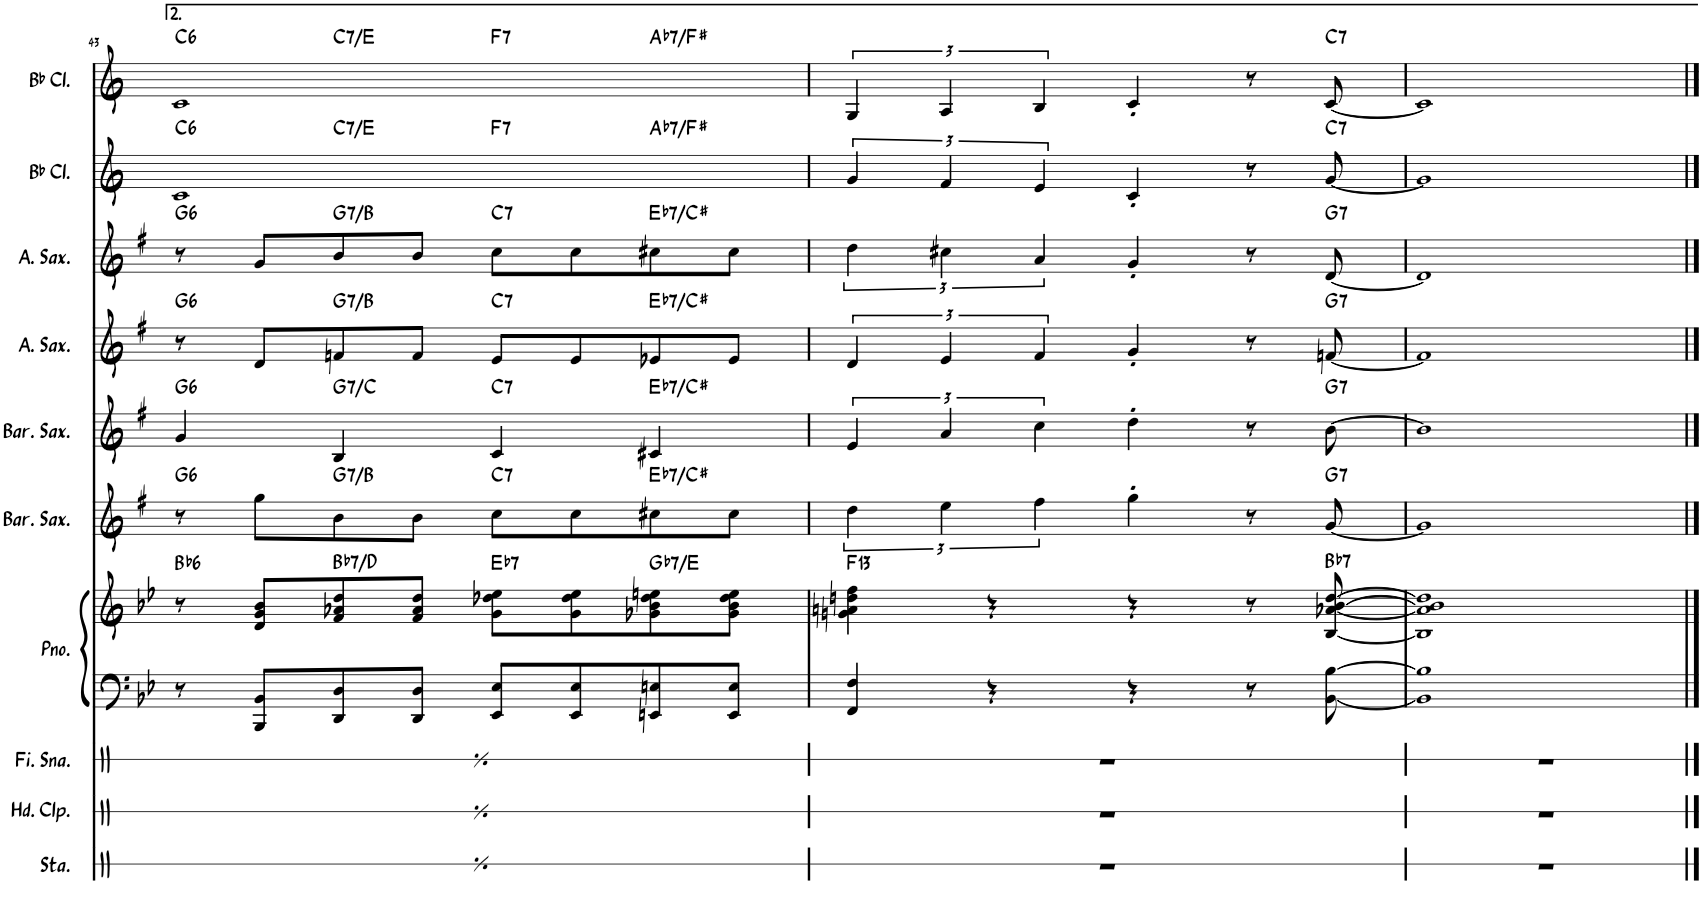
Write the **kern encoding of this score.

**kern	**kern	**kern	**kern	**kern	**harte	**kern	**kern	**harte	**kern	**kern	**harte	**kern	**kern	**harte
*part10	*part9	*part8	*part7	*part7	*part7	*part6	*part5	*part5	*part4	*part3	*part3	*part2	*part1	*part1
*staff11	*staff10	*staff9	*staff8	*staff7	*	*staff6	*staff5	*	*staff4	*staff3	*	*staff2	*staff1	*
*I"Stamp	*I"Hand Clap	*I"Finger Snap	*I"Piano	*	*	*I"Baritone Saxophone	*I"Baritone Saxophone	*	*I"Alto Saxophone	*I"Alto Saxophone	*	*I"Bb Clarinet	*I"Bb Clarinet	*
*I'Sta.	*I'Hd. Clp.	*I'Fi. Sna.	*I'Pno.	*	*	*I'Bar. Sax.	*I'Bar. Sax.	*	*I'A. Sax.	*I'A. Sax.	*	*I'Bb Cl.	*I'Bb Cl.	*
!!LO:PB:g=z
*clefX	*clefX	*clefX	*clefF4	*clefG2	*	*clefG2	*clefG2	*	*clefG2	*clefG2	*	*clefG2	*clefG2	*
*	*	*	*	*	*	*Trd12c21	*Trd12c21	*	*Trd5c9	*Trd5c9	*	*Trd1c2	*Trd1c2	*
*k[]	*k[]	*k[]	*k[b-e-]	*k[b-e-]	*	*k[f#]	*k[f#]	*	*k[f#]	*k[f#]	*	*k[]	*k[]	*
*M4/4	*M4/4	*M4/4	*M4/4	*M4/4	*	*M4/4	*M4/4	*	*M4/4	*M4/4	*	*M4/4	*M4/4	*
=43	=43	=43	=43	=43	=43	=43	=43	=43	=43	=43	=43	=43	=43	=43
!	!	!	!	!	!LO:H:kt=6	!	!	!LO:H:kt=6	!	!	!LO:H:kt=6	!	!	!LO:H:kt=6
*	*	*	*	*	*	*	*	*	*	*	*	*	*^	*
*	*	*	*	*	*	*	*	*	*	*	*	*	*	*^	*
*	*	*	*	*	*	*	*	*	*	*	*	*	*	*	*^	*
1r	1r	1r	8r	8r	Bb:maj6	8r	4g/	G:maj6	8r	8r	G:maj6	1c	1c	4ryy	2ryy	2.ryy	C:maj6
.	.	.	8BBB-/ 8BB-/L	8d/ 8g/ 8b-/L	.	8gg\L	.	.	8d/L	8g/L	.	.	.	.	.	.	.
!	!	!	!	!	!LO:H:kt=7	!	!	!LO:H:kt=7	!	!	!LO:H:kt=7	!	!	!	!	!	!LO:H:kt=7
.	.	.	8DD/ 8D/	8f/ 8a-X/ 8dd/	Bb:7/3	8b\	4B/	G:7/4	8fn/	8b/	G:7/3	.	.	2.ryy	.	.	C:7/3
.	.	.	8DD/ 8D/J	8f/ 8a-/ 8dd/J	.	8b\J	.	.	8f/J	8b/J	.	.	.	.	.	.	.
!	!	!	!	!	!LO:H:kt=7	!	!	!LO:H:kt=7	!	!	!LO:H:kt=7	!	!	!	!	!	!LO:H:kt=7
.	.	.	8EE-/ 8E-/L	8g\ 8dd-X\ 8ee-\L	Eb:7	8cc\L	4c/	C:7	8e/L	8cc\L	C:7	.	.	.	2ryy	.	F:7
.	.	.	8EE-/ 8E-/	8g\ 8dd-\ 8ee-\	.	8cc\	.	.	8e/	8cc\	.	.	.	.	.	.	.
!	!	!	!	!	!LO:H:kt=7	!	!	!LO:H:kt=7	!	!	!LO:H:kt=7	!	!	!	!	!	!LO:H:kt=7
.	.	.	8EEn/ 8En/	8g-X\ 8b-\ 8dd-\ 8een\	Gb:7/#6	8cc#X\	4c#X/	Eb:7/#6	8e-X/	8cc#X\	Eb:7/#6	.	.	.	.	4ryy	Ab:7/#6
.	.	.	8EE/ 8E/J	8g-\ 8b-\ 8dd-\ 8ee\J	.	8cc#\J	.	.	8e-/J	8cc#\J	.	.	.	.	.	.	.
=44	=44	=44	=44	=44	=44	=44	=44	=44	=44	=44	=44	=44	=44	=44	=44	=44	=44
!	!	!	!	!	!LO:H:kt=13	!	!	!	!	!	!	!	!	!	!	!	!
*	*	*	*	*	*	*	*	*	*	*	*	*	*v	*v	*v	*v	*
1r	1r	1r	4FF/ 4F/	4gn\ 4an\ 4ddn\ 4ff\	F:9(11,13)	6dd\	6e/	.	6d/	6dd\	.	6g/	6Gn/	.
.	.	.	.	.	.	6ee\	6a/	.	6e/	6cc#X\	.	6f/	6An/	.
.	.	.	4r	4r	.	.	.	.	.	.	.	.	.	.
.	.	.	.	.	.	6ff#\	6cc\	.	6f#/	6a/	.	6e/	6Bn/	.
.	.	.	4r	4r	.	4gg'\	4dd'\	.	4g'/	4g'/	.	4c'/	4c'/	.
.	.	.	8r	8r	.	8r	8r	.	8r	8r	.	8r	8r	.
!	!	!	!	!	!LO:H:kt=7	!	!	!LO:H:kt=7	!	!	!LO:H:kt=7	!	!	!LO:H:kt=7
.	.	.	[8BB-\ [8B-\	[8B-/ [8a-X/ [8b-/ [8dd/	Bb:7	[8g/	[8b\	G:7	[8fn/	[8d/	G:7	[8g/	[8c/	C:7
=45	=45	=45	=45	=45	=45	=45	=45	=45	=45	=45	=45	=45	=45	=45
1r	1r	1r	1BB-] 1B-]	1B-] 1a-] 1b-] 1dd]	.	1g]	1b]	.	1f]	1d]	.	1g]	1c]	.
==	==	==	==	==	==	==	==	==	==	==	==	==	==	==
*-	*-	*-	*-	*-	*-	*-	*-	*-	*-	*-	*-	*-	*-	*-
